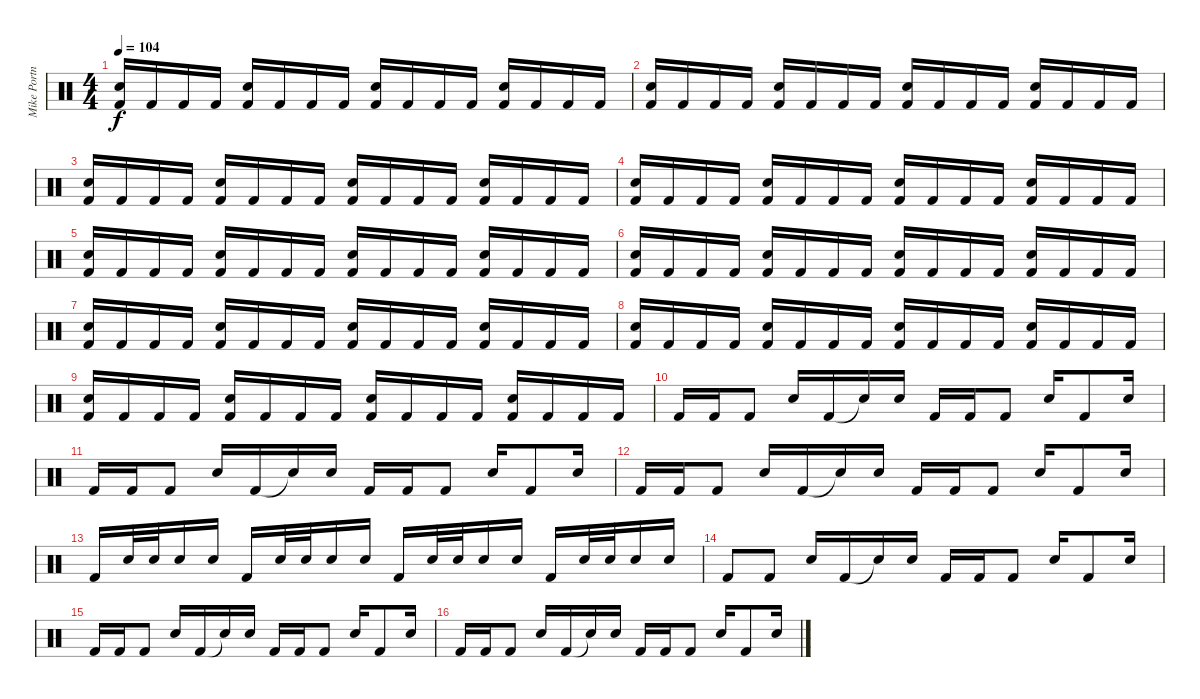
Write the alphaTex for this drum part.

\track ("Mike Portnoy" "Mike Portn") {instrument percussion}
\staff {score}
\articulation defaults
\ts (4 4)
\tempo 104
\clef neutral
\ks c
("Snare (hit) 2" "Kick (hit) 2").16{dy f} "Kick (hit) 2".16 "Kick (hit) 2".16 "Kick (hit) 2".16 ("Snare (hit) 2" "Kick (hit) 2").16 "Kick (hit) 2".16 "Kick (hit) 2".16 "Kick (hit) 2".16 ("Snare (hit) 2" "Kick (hit) 2").16 "Kick (hit) 2".16 "Kick (hit) 2".16 "Kick (hit) 2".16 ("Snare (hit) 2" "Kick (hit) 2").16 "Kick (hit) 2".16 "Kick (hit) 2".16 "Kick (hit) 2".16 |
("Snare (hit) 2" "Kick (hit) 2").16 "Kick (hit) 2".16 "Kick (hit) 2".16 "Kick (hit) 2".16 ("Snare (hit) 2" "Kick (hit) 2").16 "Kick (hit) 2".16 "Kick (hit) 2".16 "Kick (hit) 2".16 ("Snare (hit) 2" "Kick (hit) 2").16 "Kick (hit) 2".16 "Kick (hit) 2".16 "Kick (hit) 2".16 ("Snare (hit) 2" "Kick (hit) 2").16 "Kick (hit) 2".16 "Kick (hit) 2".16 "Kick (hit) 2".16 |
("Snare (hit) 2" "Kick (hit) 2").16 "Kick (hit) 2".16 "Kick (hit) 2".16 "Kick (hit) 2".16 ("Snare (hit) 2" "Kick (hit) 2").16 "Kick (hit) 2".16 "Kick (hit) 2".16 "Kick (hit) 2".16 ("Snare (hit) 2" "Kick (hit) 2").16 "Kick (hit) 2".16 "Kick (hit) 2".16 "Kick (hit) 2".16 ("Snare (hit) 2" "Kick (hit) 2").16 "Kick (hit) 2".16 "Kick (hit) 2".16 "Kick (hit) 2".16 |
("Snare (hit) 2" "Kick (hit) 2").16 "Kick (hit) 2".16 "Kick (hit) 2".16 "Kick (hit) 2".16 ("Snare (hit) 2" "Kick (hit) 2").16 "Kick (hit) 2".16 "Kick (hit) 2".16 "Kick (hit) 2".16 ("Snare (hit) 2" "Kick (hit) 2").16 "Kick (hit) 2".16 "Kick (hit) 2".16 "Kick (hit) 2".16 ("Snare (hit) 2" "Kick (hit) 2").16 "Kick (hit) 2".16 "Kick (hit) 2".16 "Kick (hit) 2".16 |
("Snare (hit) 2" "Kick (hit) 2").16 "Kick (hit) 2".16 "Kick (hit) 2".16 "Kick (hit) 2".16 ("Snare (hit) 2" "Kick (hit) 2").16 "Kick (hit) 2".16 "Kick (hit) 2".16 "Kick (hit) 2".16 ("Snare (hit) 2" "Kick (hit) 2").16 "Kick (hit) 2".16 "Kick (hit) 2".16 "Kick (hit) 2".16 ("Snare (hit) 2" "Kick (hit) 2").16 "Kick (hit) 2".16 "Kick (hit) 2".16 "Kick (hit) 2".16 |
("Snare (hit) 2" "Kick (hit) 2").16 "Kick (hit) 2".16 "Kick (hit) 2".16 "Kick (hit) 2".16 ("Snare (hit) 2" "Kick (hit) 2").16 "Kick (hit) 2".16 "Kick (hit) 2".16 "Kick (hit) 2".16 ("Snare (hit) 2" "Kick (hit) 2").16 "Kick (hit) 2".16 "Kick (hit) 2".16 "Kick (hit) 2".16 ("Snare (hit) 2" "Kick (hit) 2").16 "Kick (hit) 2".16 "Kick (hit) 2".16 "Kick (hit) 2".16 |
("Snare (hit) 2" "Kick (hit) 2").16 "Kick (hit) 2".16 "Kick (hit) 2".16 "Kick (hit) 2".16 ("Snare (hit) 2" "Kick (hit) 2").16 "Kick (hit) 2".16 "Kick (hit) 2".16 "Kick (hit) 2".16 ("Snare (hit) 2" "Kick (hit) 2").16 "Kick (hit) 2".16 "Kick (hit) 2".16 "Kick (hit) 2".16 ("Snare (hit) 2" "Kick (hit) 2").16 "Kick (hit) 2".16 "Kick (hit) 2".16 "Kick (hit) 2".16 |
("Snare (hit) 2" "Kick (hit) 2").16 "Kick (hit) 2".16 "Kick (hit) 2".16 "Kick (hit) 2".16 ("Snare (hit) 2" "Kick (hit) 2").16 "Kick (hit) 2".16 "Kick (hit) 2".16 "Kick (hit) 2".16 ("Snare (hit) 2" "Kick (hit) 2").16 "Kick (hit) 2".16 "Kick (hit) 2".16 "Kick (hit) 2".16 ("Snare (hit) 2" "Kick (hit) 2").16 "Kick (hit) 2".16 "Kick (hit) 2".16 "Kick (hit) 2".16 |
("Snare (hit) 2" "Kick (hit) 2").16 "Kick (hit) 2".16 "Kick (hit) 2".16 "Kick (hit) 2".16 ("Snare (hit) 2" "Kick (hit) 2").16 "Kick (hit) 2".16 "Kick (hit) 2".16 "Kick (hit) 2".16 ("Snare (hit) 2" "Kick (hit) 2").16 "Kick (hit) 2".16 "Kick (hit) 2".16 "Kick (hit) 2".16 ("Snare (hit) 2" "Kick (hit) 2").16 "Kick (hit) 2".16 "Kick (hit) 2".16 "Kick (hit) 2".16 |
"Kick (hit) 2".16 "Kick (hit) 2".16 "Kick (hit) 2".8 "Snare (hit) 2".16 "Kick (hit) 2".16 "Snare (hit)"{t}.16 "Snare (hit) 2".16 "Kick (hit) 2".16 "Kick (hit) 2".16 "Kick (hit) 2".8 "Snare (hit) 2".16 "Kick (hit) 2".8 "Snare (hit) 2".16 |
"Kick (hit) 2".16 "Kick (hit) 2".16 "Kick (hit) 2".8 "Snare (hit) 2".16 "Kick (hit) 2".16 "Snare (hit)"{t}.16 "Snare (hit) 2".16 "Kick (hit) 2".16 "Kick (hit) 2".16 "Kick (hit) 2".8 "Snare (hit) 2".16 "Kick (hit) 2".8 "Snare (hit) 2".16 |
"Kick (hit) 2".16 "Kick (hit) 2".16 "Kick (hit) 2".8 "Snare (hit) 2".16 "Kick (hit) 2".16 "Snare (hit)"{t}.16 "Snare (hit) 2".16 "Kick (hit) 2".16 "Kick (hit) 2".16 "Kick (hit) 2".8 "Snare (hit) 2".16 "Kick (hit) 2".8 "Snare (hit) 2".16 |
"Kick (hit) 2".16 "Snare (hit) 2".32 "Snare (hit) 2".32 "Snare (hit) 2".16 "Snare (hit) 2".16 "Kick (hit) 2".16 "Snare (hit) 2".32 "Snare (hit) 2".32 "Snare (hit) 2".16 "Snare (hit) 2".16 "Kick (hit) 2".16 "Snare (hit) 2".32 "Snare (hit) 2".32 "Snare (hit) 2".16 "Snare (hit) 2".16 "Kick (hit) 2".16 "Snare (hit) 2".32 "Snare (hit) 2".32 "Snare (hit) 2".16 "Snare (hit) 2".16 |
"Kick (hit) 2".8 "Kick (hit) 2".8 "Snare (hit) 2".16 "Kick (hit) 2".16 "Snare (hit)"{t}.16 "Snare (hit) 2".16 "Kick (hit) 2".16 "Kick (hit) 2".16 "Kick (hit) 2".8 "Snare (hit) 2".16 "Kick (hit) 2".8 "Snare (hit) 2".16 |
"Kick (hit) 2".16 "Kick (hit) 2".16 "Kick (hit) 2".8 "Snare (hit) 2".16 "Kick (hit) 2".16 "Snare (hit)"{t}.16 "Snare (hit) 2".16 "Kick (hit) 2".16 "Kick (hit) 2".16 "Kick (hit) 2".8 "Snare (hit) 2".16 "Kick (hit) 2".8 "Snare (hit) 2".16 |
"Kick (hit) 2".16 "Kick (hit) 2".16 "Kick (hit) 2".8 "Snare (hit) 2".16 "Kick (hit) 2".16 "Snare (hit)"{t}.16 "Snare (hit) 2".16 "Kick (hit) 2".16 "Kick (hit) 2".16 "Kick (hit) 2".8 "Snare (hit) 2".16 "Kick (hit) 2".8 "Snare (hit) 2".16
